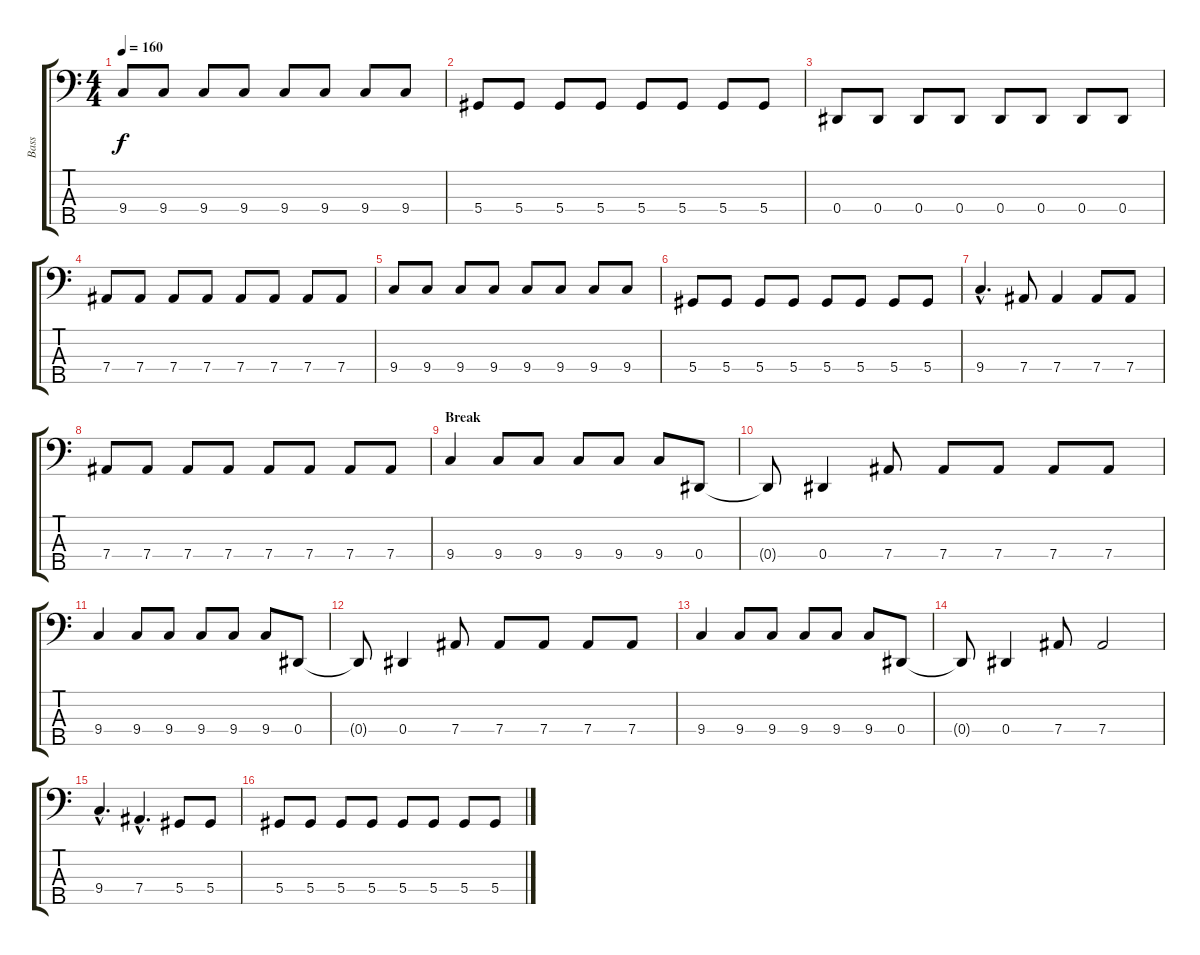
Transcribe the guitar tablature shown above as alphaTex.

\track ("Bass" "Bass") {instrument electricbasspick}
\staff {score tabs}
\tuning (Gb2 Db2 Ab1 Eb1 Bb0) {hide}
\ts (4 4)
\tempo 160
\clef f4
\ks c
9.4.8{dy f} 9.4.8 9.4.8 9.4.8 9.4.8 9.4.8 9.4.8 9.4.8 |
5.4.8 5.4.8 5.4.8 5.4.8 5.4.8 5.4.8 5.4.8 5.4.8 |
0.4.8 0.4.8 0.4.8 0.4.8 0.4.8 0.4.8 0.4.8 0.4.8 |
7.4.8 7.4.8 7.4.8 7.4.8 7.4.8 7.4.8 7.4.8 7.4.8 |
9.4.8 9.4.8 9.4.8 9.4.8 9.4.8 9.4.8 9.4.8 9.4.8 |
5.4.8 5.4.8 5.4.8 5.4.8 5.4.8 5.4.8 5.4.8 5.4.8 |
9.4{hac}.4{d} 7.4.8 7.4.4 7.4.8 7.4.8 |
7.4.8 7.4.8 7.4.8 7.4.8 7.4.8 7.4.8 7.4.8 7.4.8 |
\section ("" "Break")
9.4.4 9.4.8 9.4.8 9.4.8 9.4.8 9.4.8 0.4.8 |
0.4{t}.8 0.4.4 7.4.8 7.4.8 7.4.8 7.4.8 7.4.8 |
9.4.4 9.4.8 9.4.8 9.4.8 9.4.8 9.4.8 0.4.8 |
0.4{t}.8 0.4.4 7.4.8 7.4.8 7.4.8 7.4.8 7.4.8 |
9.4.4 9.4.8 9.4.8 9.4.8 9.4.8 9.4.8 0.4.8 |
0.4{t}.8 0.4.4 7.4.8 7.4.2 |
9.4{hac}.4{d} 7.4{hac}.4{d} 5.4.8 5.4.8 |
5.4.8 5.4.8 5.4.8 5.4.8 5.4.8 5.4.8 5.4.8 5.4.8
